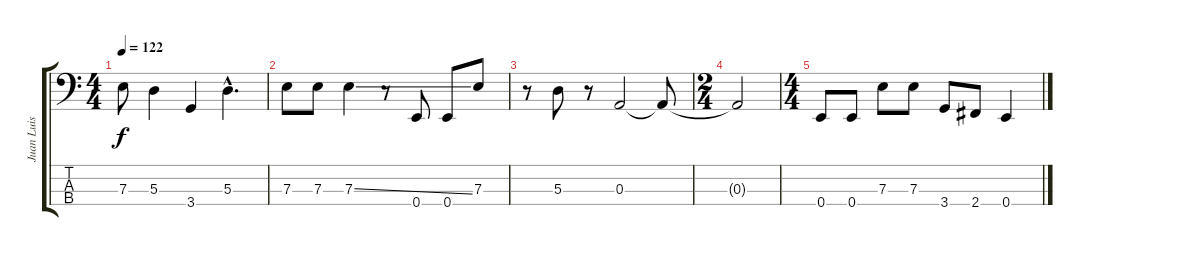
\track ("Juan Luis Serrano" "Juan Luis ") {instrument electricbasspick}
\staff {score tabs}
\tuning (G2 D2 A1 E1) {hide}
\ts (4 4)
\tempo 122
\clef f4
\ks c
7.3{t}.8{dy f} 5.3.4 3.4.4 5.3{hac}.4{d} |
7.3.8 7.3.8 7.3{ss}.4 r.8 0.4.8 0.4.8 7.3.8 |
r.8 5.3.8 r.8 0.3.2 0.3{t}.8 |
\ts (2 4)
0.3{t}.2 |
\ts (4 4)
0.4.8 0.4.8 7.3.8 7.3.8 3.4.8 2.4.8 0.4.4
